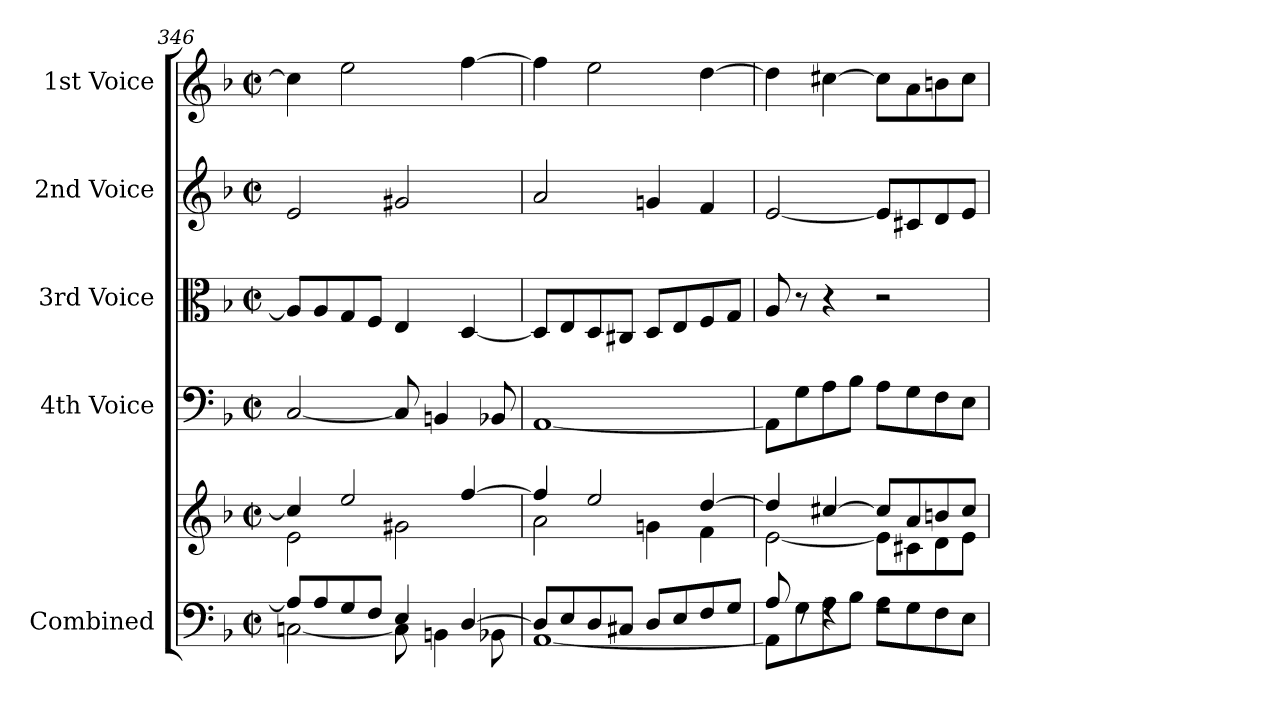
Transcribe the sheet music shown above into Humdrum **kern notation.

**kern	**kern	**kern	**kern	**kern	**kern
*part5	*part5	*part4	*part3	*part2	*part1
*staff6	*staff5	*staff4	*staff3	*staff2	*staff1
*I"Combined	*	*I"4th Voice	*I"3rd Voice	*I"2nd Voice	*I"1st Voice
!!LO:PB:g=z
*clefF4	*clefG2	*clefF4	*clefC3	*clefG2	*clefG2
*k[b-]	*k[b-]	*k[b-]	*k[b-]	*k[b-]	*k[b-]
*M2/2	*M2/2	*M2/2	*M2/2	*M2/2	*M2/2
*met(c|)	*met(c|)	*met(c|)	*met(c|)	*met(c|)	*met(c|)
=346	=346	=346	=346	=346	=346
*^	*^	*	*	*	*
8A/L]	[2Cn\	4cc/]	2e\	[2C/	8A/L]	2e/	4cc\]
8A/	.	.	.	.	8A/	.	.
8G/	.	2ee/	.	.	8G/	.	2ee\
8F/J	.	.	.	.	8F/J	.	.
4E/	8C\]	.	2g#X\	8C/]	4E/	2g#X/	.
.	4BBn\	.	.	4BBn/	.	.	.
[4D/	.	[4ff/	.	.	[4D/	.	[4ff\
.	8BB-X\	.	.	8BB-X/	.	.	.
=347	=347	=347	=347	=347	=347	=347	=347
8D/L]	[1AA	4ff/]	2a\	[1AA	8D/L]	2a/	4ff\]
8E/	.	.	.	.	8E/	.	.
8D/	.	2ee/	.	.	8D/	.	2ee\
8C#X/J	.	.	.	.	8C#X/J	.	.
8D/L	.	.	4gn\	.	8D/L	4gn/	.
8E/	.	.	.	.	8E/	.	.
8F/	.	[4dd/	4f\	.	8F/	4f/	[4dd\
8G/J	.	.	.	.	8G/J	.	.
=348	=348	=348	=348	=348	=348	=348	=348
8A/	8AA\L]	4dd/]	[2e\	8AA\L]	8A/	[2e/	4dd\]
8rF	8G\	.	.	8G\	8r	.	.
4rF	8A\	[4cc#X/	.	8A\	4r	.	[4cc#X\
.	8B-\J	.	.	8B-\J	.	.	.
2rF	8A\L	8cc#/L]	8e\L]	8A\L	2r	8e/L]	8cc#\L]
.	8G\	8a/	8c#X\	8G\	.	8c#X/	8a\
.	8F\	8bn/	8d\	8F\	.	8d/	8bn\
.	8E\J	8cc#/J	8e\J	8E\J	.	8e/J	8cc#\J
*v	*v	*	*	*	*	*	*
*	*v	*v	*	*	*	*
=	=	=	=	=	=
*-	*-	*-	*-	*-	*-
